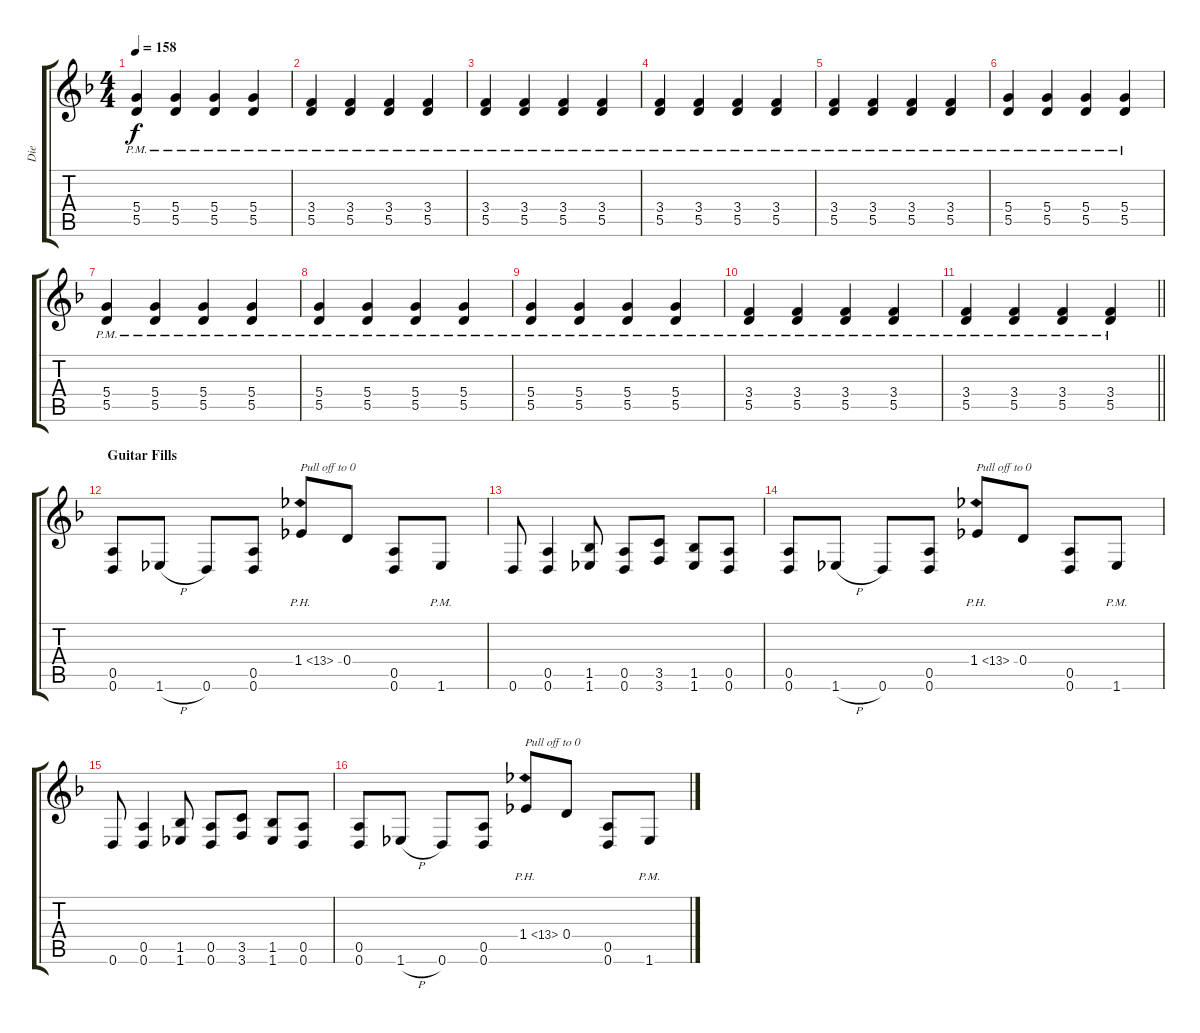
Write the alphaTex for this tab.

\track ("Die" "Die") {instrument overdrivenguitar}
\staff {score tabs}
\tuning (E4 B3 G3 D3 A2 D2) {hide}
\ts (4 4)
\tempo 158
\clef g2
\ks f
(5.4{pm} 5.5{pm}).4{dy f} (5.4{pm} 5.5{pm}).4 (5.4{pm} 5.5{pm}).4 (5.4{pm} 5.5{pm}).4 |
(3.4{pm} 5.5{pm}).4 (3.4{pm} 5.5{pm}).4 (3.4{pm} 5.5{pm}).4 (3.4{pm} 5.5{pm}).4 |
(3.4{pm} 5.5{pm}).4 (3.4{pm} 5.5{pm}).4 (3.4{pm} 5.5{pm}).4 (3.4{pm} 5.5{pm}).4 |
(3.4{pm} 5.5{pm}).4 (3.4{pm} 5.5{pm}).4 (3.4{pm} 5.5{pm}).4 (3.4{pm} 5.5{pm}).4 |
(3.4{pm} 5.5{pm}).4 (3.4{pm} 5.5{pm}).4 (3.4{pm} 5.5{pm}).4 (3.4{pm} 5.5{pm}).4 |
(5.4{pm} 5.5{pm}).4 (5.4{pm} 5.5{pm}).4 (5.4{pm} 5.5{pm}).4 (5.4{pm} 5.5{pm}).4 |
(5.4{pm} 5.5{pm}).4 (5.4{pm} 5.5{pm}).4 (5.4{pm} 5.5{pm}).4 (5.4{pm} 5.5{pm}).4 |
(5.4{pm} 5.5{pm}).4 (5.4{pm} 5.5{pm}).4 (5.4{pm} 5.5{pm}).4 (5.4{pm} 5.5{pm}).4 |
(5.4{pm} 5.5{pm}).4 (5.4{pm} 5.5{pm}).4 (5.4{pm} 5.5{pm}).4 (5.4{pm} 5.5{pm}).4 |
(3.4{pm} 5.5{pm}).4 (3.4{pm} 5.5{pm}).4 (3.4{pm} 5.5{pm}).4 (3.4{pm} 5.5{pm}).4 |
\barLineRight lightlight
(3.4{pm} 5.5{pm}).4 (3.4{pm} 5.5{pm}).4 (3.4{pm} 5.5{pm}).4 (3.4{pm} 5.5{pm}).4 |
\section ("" "Guitar Fills")
(0.5 0.6).8 1.6{h}.8 0.6.8 (0.5 0.6).8 1.4{ph 12}.8{txt "Pull off to 0"} 0.4.8 (0.5 0.6).8 1.6{pm}.8 |
0.6.8 (0.5 0.6).4 (1.5 1.6).8 (0.5 0.6).8 (3.5 3.6).8 (1.5 1.6).8 (0.5 0.6).8 |
(0.5 0.6).8 1.6{h}.8 0.6.8 (0.5 0.6).8 1.4{ph 12}.8{txt "Pull off to 0"} 0.4.8 (0.5 0.6).8 1.6{pm}.8 |
0.6.8 (0.5 0.6).4 (1.5 1.6).8 (0.5 0.6).8 (3.5 3.6).8 (1.5 1.6).8 (0.5 0.6).8 |
(0.5 0.6).8 1.6{h}.8 0.6.8 (0.5 0.6).8 1.4{ph 12}.8{txt "Pull off to 0"} 0.4.8 (0.5 0.6).8 1.6{pm}.8
